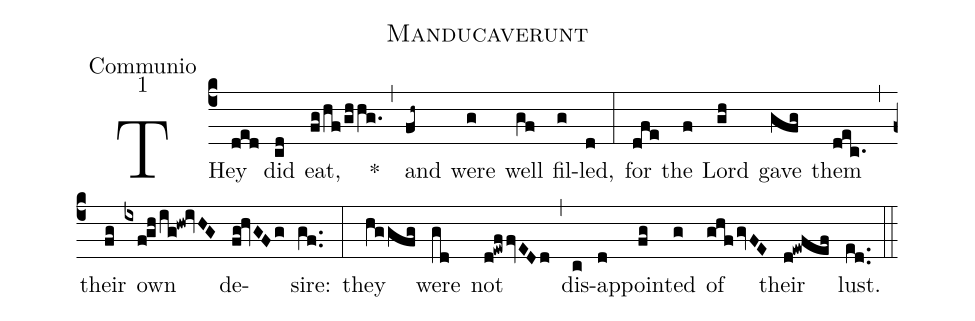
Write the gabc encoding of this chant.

name:Manducaverunt;
office-part:Communio;
mode:1;
%%
(c4) THey(ded) did(cd) eat,(fg/hf/ghhg.) *(,) and(fh~) were(g) well(gf) fil(g)led,(d) (:) for(dfe) the(f) Lord(gh) gave(gfg) them(dec.) (,) their(fg) own(ixf!gh/ig!hw!ivHG) de(fg!hvGFg)sire:(gf..) (:) they(hggfg) were(gd) not(d!ewffvEDd) (,) dis(c)ap(d)poin(fg)ted(g) of(ghf/gvFE) their(d!ewfef) lust.(ed..) (::)
